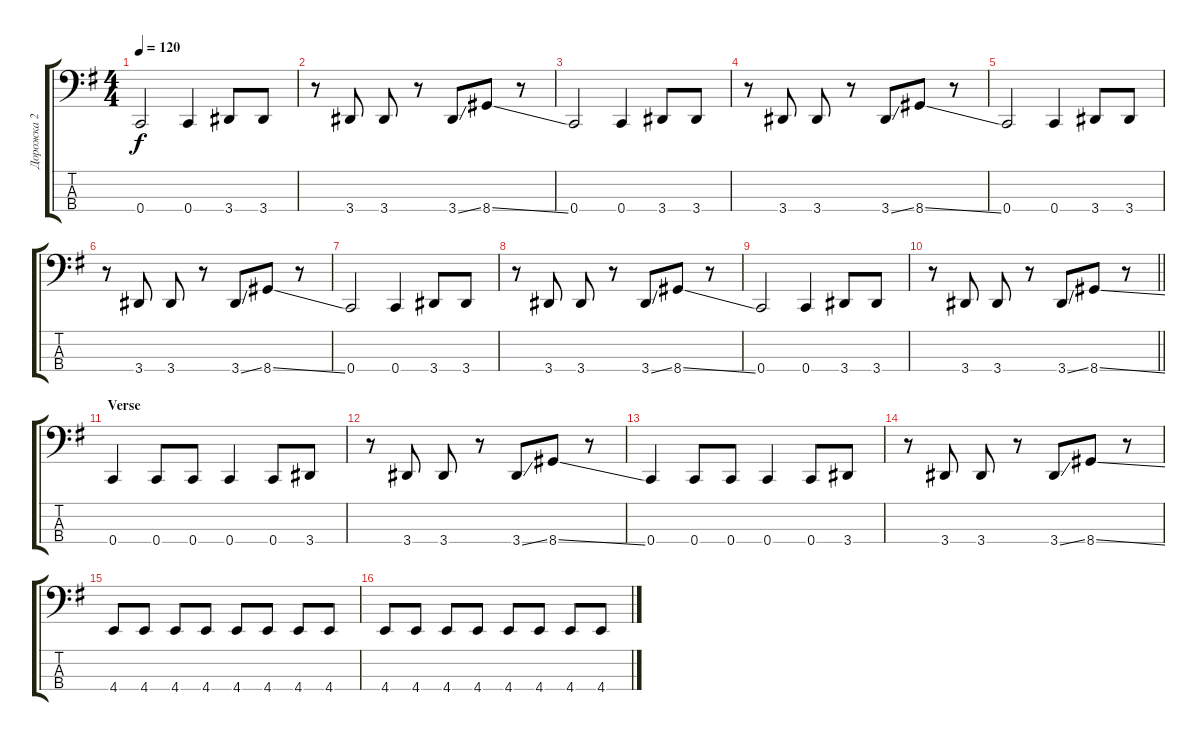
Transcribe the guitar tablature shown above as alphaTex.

\track ("Дорожка 2" "Дорожка 2") {instrument electricbassfinger}
\staff {score tabs}
\tuning (Eb2 Bb1 F1 C1) {hide}
\ts (4 4)
\tempo 120
\clef f4
\ks g
0.4.2{dy f} 0.4.4 3.4.8 3.4.8 |
r.8 3.4.8 3.4.8 r.8 3.4{ss}.8 8.4{ss}.8 r.8 |
0.4.2 0.4.4 3.4.8 3.4.8 |
r.8 3.4.8 3.4.8 r.8 3.4{ss}.8 8.4{ss}.8 r.8 |
0.4.2 0.4.4 3.4.8 3.4.8 |
r.8 3.4.8 3.4.8 r.8 3.4{ss}.8 8.4{ss}.8 r.8 |
0.4.2 0.4.4 3.4.8 3.4.8 |
r.8 3.4.8 3.4.8 r.8 3.4{ss}.8 8.4{ss}.8 r.8 |
0.4.2 0.4.4 3.4.8 3.4.8 |
\barLineRight lightlight
r.8 3.4.8 3.4.8 r.8 3.4{ss}.8 8.4{ss}.8 r.8 |
\section ("" "Verse")
0.4.4 0.4.8 0.4.8 0.4.4 0.4.8 3.4.8 |
r.8 3.4.8 3.4.8 r.8 3.4{ss}.8 8.4{ss}.8 r.8 |
0.4.4 0.4.8 0.4.8 0.4.4 0.4.8 3.4.8 |
r.8 3.4.8 3.4.8 r.8 3.4{ss}.8 8.4{ss}.8 r.8 |
4.4.8 4.4.8 4.4.8 4.4.8 4.4.8 4.4.8 4.4.8 4.4.8 |
4.4.8 4.4.8 4.4.8 4.4.8 4.4.8 4.4.8 4.4.8 4.4.8
